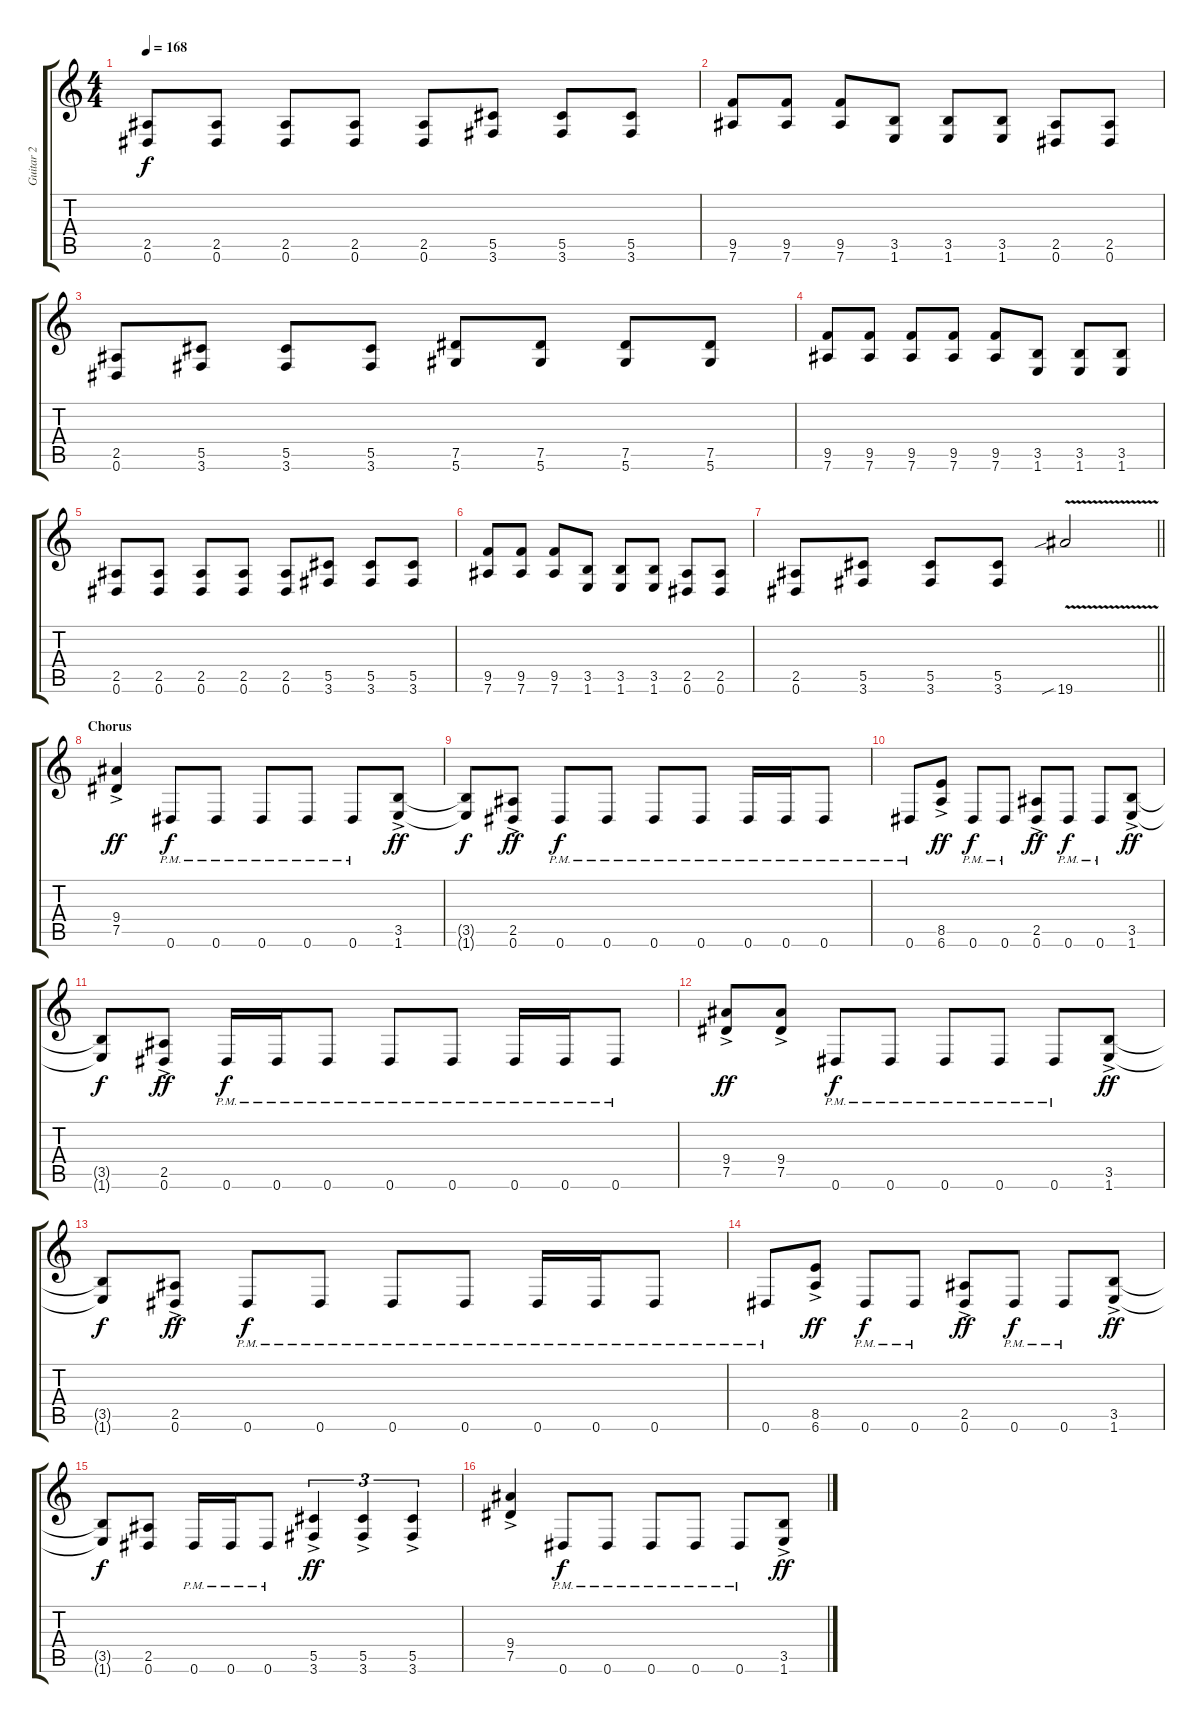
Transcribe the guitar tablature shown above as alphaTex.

\track ("Guitar 2" "Guitar 2") {instrument distortionguitar}
\staff {score tabs}
\tuning (Eb4 Bb3 Gb3 Db3 Ab2 Eb2) {hide}
\ts (4 4)
\tempo 168
\clef g2
\ks c
(2.5 0.6).8{dy f} (2.5 0.6).8 (2.5 0.6).8 (2.5 0.6).8 (2.5 0.6).8 (5.5 3.6).8 (5.5 3.6).8 (5.5 3.6).8 |
(9.5 7.6).8 (9.5 7.6).8 (9.5 7.6).8 (3.5 1.6).8 (3.5 1.6).8 (3.5 1.6).8 (2.5 0.6).8 (2.5 0.6).8 |
(2.5 0.6).8 (5.5 3.6).8 (5.5 3.6).8 (5.5 3.6).8 (7.5 5.6).8 (7.5 5.6).8 (7.5 5.6).8 (7.5 5.6).8 |
(9.5 7.6).8 (9.5 7.6).8 (9.5 7.6).8 (9.5 7.6).8 (9.5 7.6).8 (3.5 1.6).8 (3.5 1.6).8 (3.5 1.6).8 |
(2.5 0.6).8 (2.5 0.6).8 (2.5 0.6).8 (2.5 0.6).8 (2.5 0.6).8 (5.5 3.6).8 (5.5 3.6).8 (5.5 3.6).8 |
(9.5 7.6).8 (9.5 7.6).8 (9.5 7.6).8 (3.5 1.6).8 (3.5 1.6).8 (3.5 1.6).8 (2.5 0.6).8 (2.5 0.6).8 |
\barLineRight lightlight
(2.5 0.6).8 (5.5 3.6).8 (5.5 3.6).8 (5.5 3.6).8 19.6{v sib}.2 |
\section ("" "Chorus")
(9.4{ac} 7.5{ac}).4{dy ff} 0.6{pm}.8{dy f} 0.6{pm}.8 0.6{pm}.8 0.6{pm}.8 0.6{pm}.8 (3.5{ac} 1.6{ac}).8{dy ff} |
(3.5{t} 1.6{t}).8{dy f} (2.5{ac} 0.6{ac}).8{dy ff} 0.6{pm}.8{dy f} 0.6{pm}.8 0.6{pm}.8 0.6{pm}.8 0.6{pm}.16 0.6{pm}.16 0.6{pm}.8 |
0.6{pm}.8 (8.5{ac} 6.6{ac}).8{dy ff} 0.6{pm}.8{dy f} 0.6{pm}.8 (2.5{ac} 0.6{ac}).8{dy ff} 0.6{pm}.8{dy f} 0.6{pm}.8 (3.5{ac} 1.6{ac}).8{dy ff} |
(3.5{t} 1.6{t}).8{dy f} (2.5{ac} 0.6{ac}).8{dy ff} 0.6{pm}.16{dy f} 0.6{pm}.16 0.6{pm}.8 0.6{pm}.8 0.6{pm}.8 0.6{pm}.16 0.6{pm}.16 0.6{pm}.8 |
(9.4{ac} 7.5{ac}).8{dy ff} (9.4{ac} 7.5{ac}).8 0.6{pm}.8{dy f} 0.6{pm}.8 0.6{pm}.8 0.6{pm}.8 0.6{pm}.8 (3.5{ac} 1.6{ac}).8{dy ff} |
(3.5{t} 1.6{t}).8{dy f} (2.5{ac} 0.6{ac}).8{dy ff} 0.6{pm}.8{dy f} 0.6{pm}.8 0.6{pm}.8 0.6{pm}.8 0.6{pm}.16 0.6{pm}.16 0.6{pm}.8 |
0.6{pm}.8 (8.5{ac} 6.6{ac}).8{dy ff} 0.6{pm}.8{dy f} 0.6{pm}.8 (2.5{ac} 0.6{ac}).8{dy ff} 0.6{pm}.8{dy f} 0.6{pm}.8 (3.5{ac} 1.6{ac}).8{dy ff} |
(3.5{t} 1.6{t}).8{dy f} (2.5 0.6).8 0.6{pm}.16 0.6{pm}.16 0.6{pm}.8 (5.5{ac} 3.6{ac}).4{tu (3 2) dy ff} (5.5{ac} 3.6{ac}).4{tu (3 2)} (5.5{ac} 3.6{ac}).4{tu (3 2)} |
(9.4{ac} 7.5{ac}).4 0.6{pm}.8{dy f} 0.6{pm}.8 0.6{pm}.8 0.6{pm}.8 0.6{pm}.8 (3.5{ac} 1.6{ac}).8{dy ff}
